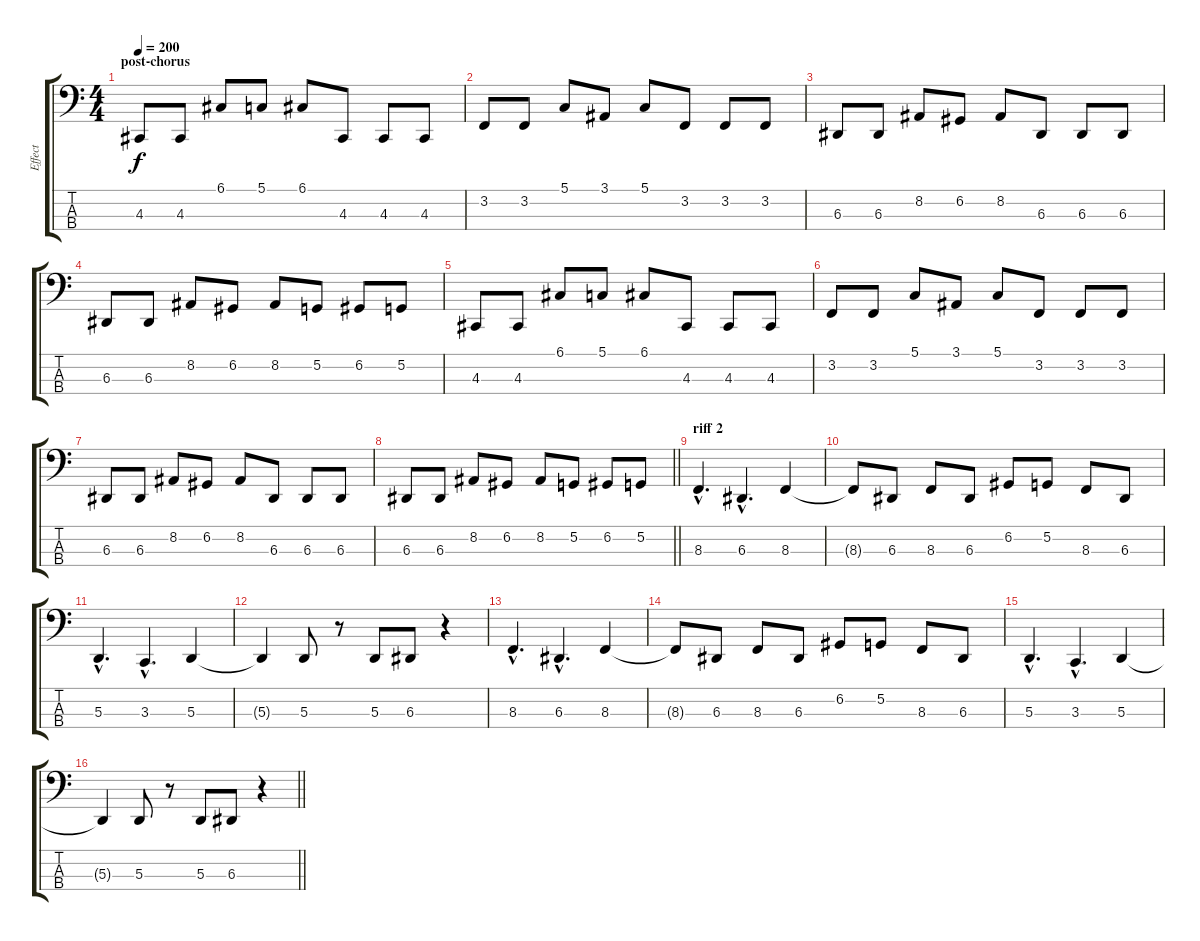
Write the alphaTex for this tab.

\track ("Effect" "Effect") {instrument acousticgrandpiano}
\staff {score tabs}
\tuning (G2 D2 A1 E1) {hide}
\ts (4 4)
\section ("" "post-chorus")
\tempo 200
\clef f4
\ks c
4.3.8{dy f} 4.3.8 6.1.8 5.1.8 6.1.8 4.3.8 4.3.8 4.3.8 |
3.2.8 3.2.8 5.1.8 3.1.8 5.1.8 3.2.8 3.2.8 3.2.8 |
6.3.8 6.3.8 8.2.8 6.2.8 8.2.8 6.3.8 6.3.8 6.3.8 |
6.3.8 6.3.8 8.2.8 6.2.8 8.2.8 5.2.8 6.2.8 5.2.8 |
4.3.8 4.3.8 6.1.8 5.1.8 6.1.8 4.3.8 4.3.8 4.3.8 |
3.2.8 3.2.8 5.1.8 3.1.8 5.1.8 3.2.8 3.2.8 3.2.8 |
6.3.8 6.3.8 8.2.8 6.2.8 8.2.8 6.3.8 6.3.8 6.3.8 |
\barLineRight lightlight
6.3.8 6.3.8 8.2.8 6.2.8 8.2.8 5.2.8 6.2.8 5.2.8 |
\section ("" "riff 2")
8.3{hac}.4{d} 6.3{hac}.4{d} 8.3.4 |
8.3{t}.8 6.3.8 8.3.8 6.3.8 6.2.8 5.2.8 8.3.8 6.3.8 |
5.3{hac}.4{d} 3.3{hac}.4{d} 5.3.4 |
5.3{t}.4 5.3.8 r.8 5.3.8 6.3.8 r.4 |
8.3{hac}.4{d} 6.3{hac}.4{d} 8.3.4 |
8.3{t}.8 6.3.8 8.3.8 6.3.8 6.2.8 5.2.8 8.3.8 6.3.8 |
5.3{hac}.4{d} 3.3{hac}.4{d} 5.3.4 |
\barLineRight lightlight
5.3{t}.4 5.3.8 r.8 5.3.8 6.3.8 r.4
